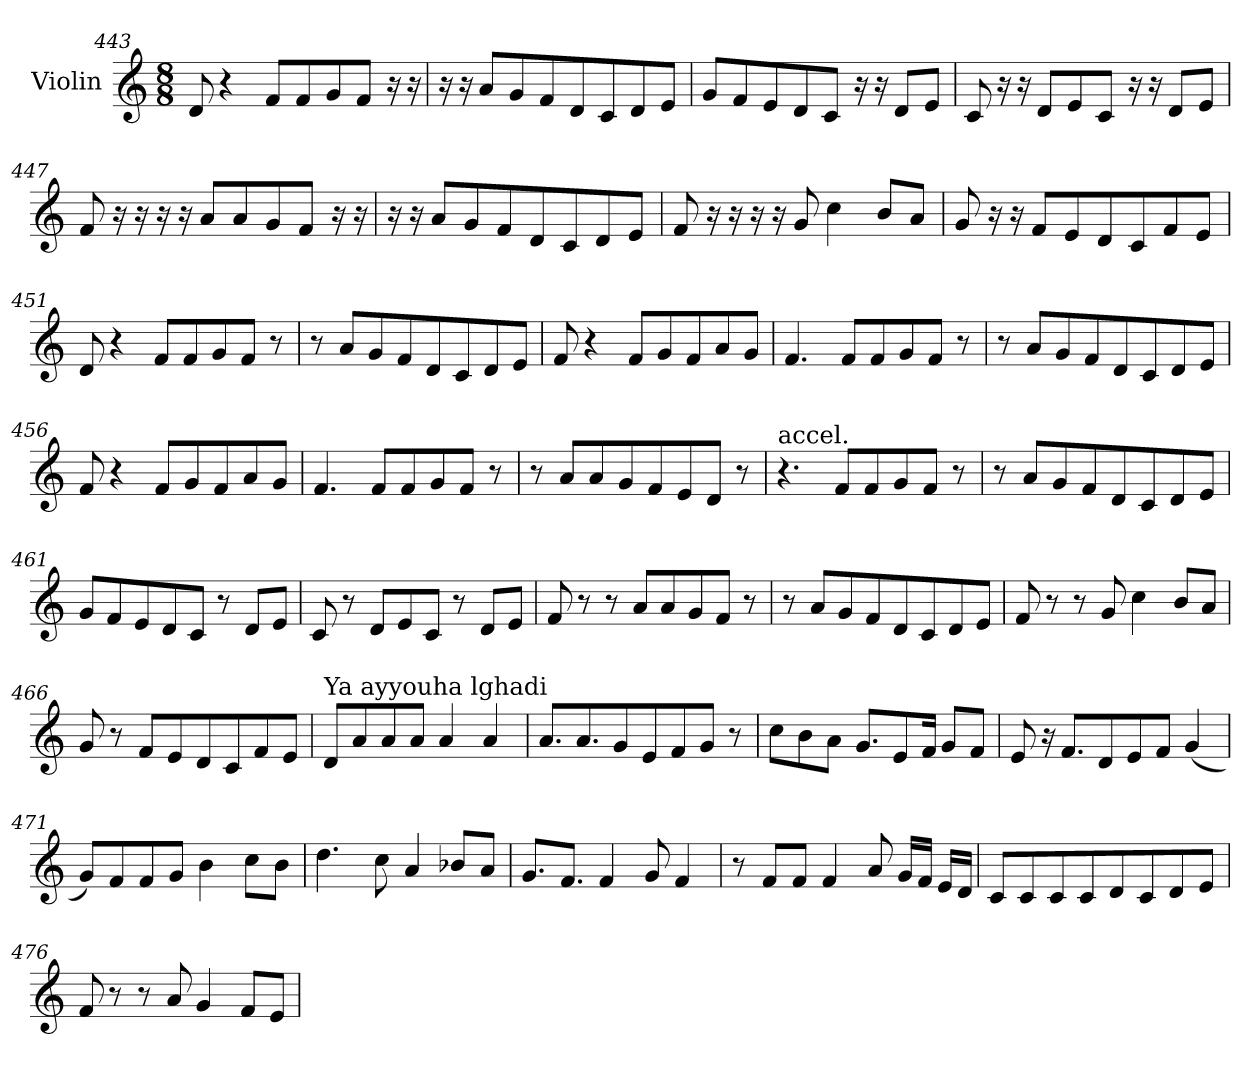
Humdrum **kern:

**kern
*part1
*staff1
*I"Violin
!!LO:PB:g=z
*clefG2
*k[]
*C:
*M8/8
=443
8d/
4r
8f/L
8f/
8g/
8f/J
16r
16r
=444
16r
16r
8a/L
8g/
8f/
8d/
8c/
8d/
8e/J
=445
8g/L
8f/
8e/
8d/
8c/J
16r
16r
8d/L
8e/J
=446
8c/
16r
16r
8d/L
8e/
8c/J
16r
16r
8d/L
8e/J
!!LO:PB:g=z
=447
8f/
16r
16r
16r
16r
8a/L
8a/
8g/
8f/J
16r
16r
=448
16r
16r
8a/L
8g/
8f/
8d/
8c/
8d/
8e/J
!!LO:PB:g=z
=449
8f/
16r
16r
16r
16r
8g/
4cc\
8b/L
8a/J
!!LO:PB:g=z
=450
8g/
16r
16r
8f/L
8e/
8d/
8c/
8f/
8e/J
=451
8d/
4r
8f/L
8f/
8g/
8f/J
8r
=452
8r
8a/L
8g/
8f/
8d/
8c/
8d/
8e/J
!!LO:PB:g=z
=453
8f/
4r
8f/L
8g/
8f/
8a/
8g/J
!!LO:PB:g=z
=454
4.f/
8f/L
8f/
8g/
8f/J
8r
=455
8r
8a/L
8g/
8f/
8d/
8c/
8d/
8e/J
=456
8f/
4r
8f/L
8g/
8f/
8a/
8g/J
!!LO:PB:g=z
=457
4.f/
8f/L
8f/
8g/
8f/J
8r
!!LO:PB:g=z
=458
8r
8a/L
8a/
8g/
8f/
8e/
8d/J
8r
=459
!LO:TX:a:t=accel.
4.r
8f/L
8f/
8g/
8f/J
8r
=460
8r
8a/L
8g/
8f/
8d/
8c/
8d/
8e/J
!!LO:PB:g=z
=461
8g/L
8f/
8e/
8d/
8c/J
8r
8d/L
8e/J
!!LO:PB:g=z
=462
8c/
8r
8d/L
8e/
8c/J
8r
8d/L
8e/J
=463
8f/
8r
8r
8a/L
8a/
8g/
8f/J
8r
=464
8r
8a/L
8g/
8f/
8d/
8c/
8d/
8e/J
!!LO:PB:g=z
=465
8f/
8r
8r
8g/
4cc\
8b/L
8a/J
!!LO:PB:g=z
=466
8g/
8r
8f/L
8e/
8d/
8c/
8f/
8e/J
=467
*MM100
!LO:TX:a:t=Ya ayyouha lghadi
8d/L
8a/
8a/
8a/J
4a/
4a/
=468
8.a/L
8.a/
8g/
8e/
8f/
8g/J
8r
!!LO:PB:g=z
=469
8cc\L
8b\
8a\J
8.g/L
8e/
16f/Jk
8g/L
8f/J
!!LO:PB:g=z
=470
8e/
16r
8.f/L
8d/
8e/
8f/J
(4g/
=471
8g/L)
8f/
8f/
8g/J
4b\
8cc\L
8b\J
=472
4.dd\
8cc\
4a/
8b-X/L
8a/J
!!LO:PB:g=z
=473
8.g/L
8.f/J
4f/
8g/
4f/
!!LO:PB:g=z
=474
8r
8f/L
8f/J
4f/
8a/
16g/LL
16f/JJ
16e/LL
16d/JJ
=475
8c/L
8c/
8c/
8c/
8d/
8c/
8d/
8e/J
=476
8f/
8r
8r
8a/
4g/
8f/L
8e/J
=
*-
